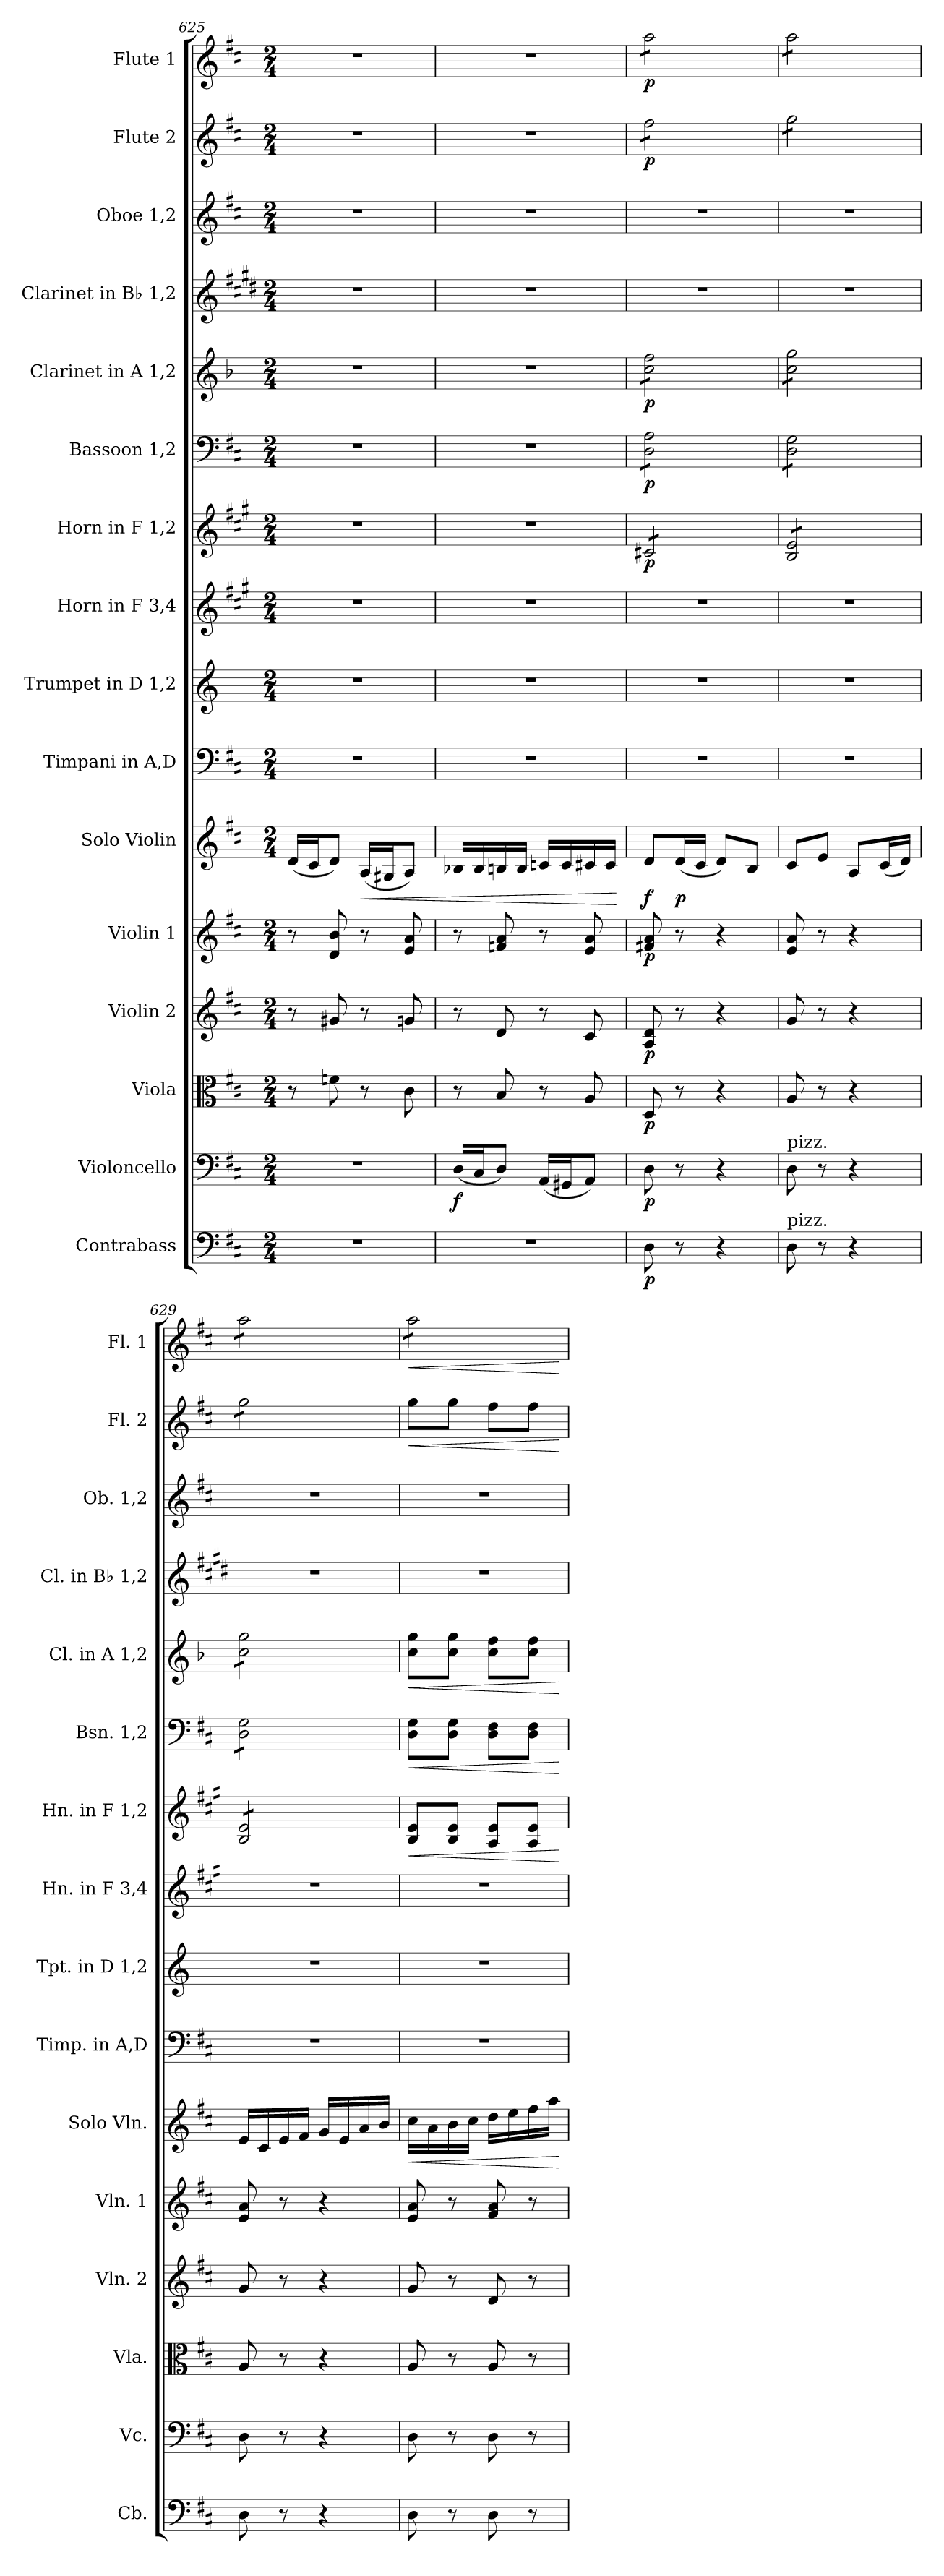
**kern	**dynam	**kern	**dynam	**kern	**dynam	**kern	**dynam	**kern	**dynam	**kern	**dynam	**kern	**kern	**kern	**kern	**dynam	**kern	**dynam	**kern	**dynam	**kern	**kern	**kern	**dynam	**kern	**dynam
*part16	*part16	*part15	*part15	*part14	*part14	*part13	*part13	*part12	*part12	*part11	*part11	*part10	*part9	*part8	*part7	*part7	*part6	*part6	*part5	*part5	*part4	*part3	*part2	*part2	*part1	*part1
*staff16	*staff16	*staff15	*staff15	*staff14	*staff14	*staff13	*staff13	*staff12	*staff12	*staff11	*staff11	*staff10	*staff9	*staff8	*staff7	*staff7	*staff6	*staff6	*staff5	*staff5	*staff4	*staff3	*staff2	*staff2	*staff1	*staff1
*I"Contrabass	*	*I"Violoncello	*	*I"Viola	*	*I"Violin 2	*	*I"Violin 1	*	*I"Solo Violin	*	*I"Timpani in A,D	*I"Trumpet in D 1,2	*I"Horn in F 3,4	*I"Horn in F 1,2	*	*I"Bassoon 1,2	*	*I"Clarinet in A 1,2	*	*I"Clarinet in B♭ 1,2	*I"Oboe 1,2	*I"Flute 2	*	*I"Flute 1	*
*I'Cb.	*	*I'Vc.	*	*I'Vla.	*	*I'Vln. 2	*	*I'Vln. 1	*	*I'Solo Vln.	*	*I'Timp. in A,D	*I'Tpt. in D 1,2	*I'Hn. in F 3,4	*I'Hn. in F 1,2	*	*I'Bsn. 1,2	*	*I'Cl. in A 1,2	*	*I'Cl. in B♭ 1,2	*I'Ob. 1,2	*I'Fl. 2	*	*I'Fl. 1	*
*clefF4	*	*clefF4	*	*clefC3	*	*clefG2	*	*clefG2	*	*clefG2	*	*clefF4	*clefG2	*clefG2	*clefG2	*	*clefF4	*	*clefG2	*	*clefG2	*clefG2	*clefG2	*	*clefG2	*
*ITrd7c12	*	*	*	*	*	*	*	*	*	*	*	*	*ITrd-1c-2	*ITrd4c7	*ITrd4c7	*	*	*	*ITrd2c3	*	*ITrd1c2	*	*	*	*	*
*k[f#c#]	*	*k[f#c#]	*	*k[f#c#]	*	*k[f#c#]	*	*k[f#c#]	*	*k[f#c#]	*	*k[f#c#]	*k[f#c#]	*k[f#c#]	*k[f#c#]	*	*k[f#c#]	*	*k[f#c#]	*	*k[f#c#]	*k[f#c#]	*k[f#c#]	*	*k[f#c#]	*
*M2/4	*	*M2/4	*	*M2/4	*	*M2/4	*	*M2/4	*	*M2/4	*	*M2/4	*M2/4	*M2/4	*M2/4	*	*M2/4	*	*M2/4	*	*M2/4	*M2/4	*M2/4	*	*M2/4	*
=625	=625	=625	=625	=625	=625	=625	=625	=625	=625	=625	=625	=625	=625	=625	=625	=625	=625	=625	=625	=625	=625	=625	=625	=625	=625	=625
2r	.	2r	.	8r	.	8r	.	8r	.	(<16d/LL	.	2r	2r	2r	2r	.	2r	.	2r	.	2r	2r	2r	.	2r	.
.	.	.	.	.	.	.	.	.	.	16c#/J	.	.	.	.	.	.	.	.	.	.	.	.	.	.	.	.
.	.	.	.	8fn\	.	8g#X/	.	8d/ 8b/	.	8d/J)	.	.	.	.	.	.	.	.	.	.	.	.	.	.	.	.
!	!	!	!	!	!	!	!	!	!	!	!LO:HP:b	!	!	!	!	!	!	!	!	!	!	!	!	!	!	!
.	.	.	.	8r	.	8r	.	8r	.	(<16A/LL	<	.	.	.	.	.	.	.	.	.	.	.	.	.	.	.
.	.	.	.	.	.	.	.	.	.	16G#X/J	.	.	.	.	.	.	.	.	.	.	.	.	.	.	.	.
.	.	.	.	8c#\	.	8gn/	.	8e/ 8a/	.	8A/J)	.	.	.	.	.	.	.	.	.	.	.	.	.	.	.	.
=626	=626	=626	=626	=626	=626	=626	=626	=626	=626	=626	=626	=626	=626	=626	=626	=626	=626	=626	=626	=626	=626	=626	=626	=626	=626	=626
!	!	!	!LO:DY:b	!	!	!	!	!	!	!	!	!	!	!	!	!	!	!	!	!	!	!	!	!	!	!
2r	.	(<16D/LL	f	8r	.	8r	.	8r	.	16B-X/LL	.	2r	2r	2r	2r	.	2r	.	2r	.	2r	2r	2r	.	2r	.
.	.	16C#/J	.	.	.	.	.	.	.	16B-/	.	.	.	.	.	.	.	.	.	.	.	.	.	.	.	.
.	.	8D/J)	.	8B/	.	8d/	.	8fn/ 8a/	.	16Bn/	.	.	.	.	.	.	.	.	.	.	.	.	.	.	.	.
.	.	.	.	.	.	.	.	.	.	16B/JJ	.	.	.	.	.	.	.	.	.	.	.	.	.	.	.	.
.	.	(<16AA/LL	.	8r	.	8r	.	8r	.	16cn/LL	.	.	.	.	.	.	.	.	.	.	.	.	.	.	.	.
.	.	16GG#X/J	.	.	.	.	.	.	.	16c/	.	.	.	.	.	.	.	.	.	.	.	.	.	.	.	.
.	.	8AA/J)	.	8A/	.	8c#/	.	8e/ 8a/	.	16c#X/	.	.	.	.	.	.	.	.	.	.	.	.	.	.	.	.
.	.	.	.	.	.	.	.	.	.	16c#/JJ	.	.	.	.	.	.	.	.	.	.	.	.	.	.	.	.
.	.	.	.	.	.	.	.	.	.	.	[	.	.	.	.	.	.	.	.	.	.	.	.	.	.	.
=627	=627	=627	=627	=627	=627	=627	=627	=627	=627	=627	=627	=627	=627	=627	=627	=627	=627	=627	=627	=627	=627	=627	=627	=627	=627	=627
!	!LO:DY:b	!	!LO:DY:b	!	!LO:DY:b	!	!LO:DY:b	!	!LO:DY:b	!	!LO:DY:b	!	!	!	!	!LO:DY:b	!	!LO:DY:b	!	!LO:DY:b	!	!	!	!LO:DY:b	!	!LO:DY:b
*	*	*	*	*	*	*	*	*	*	*	*	*	*	*	*tremolo	*	*	*	*	*	*	*	*	*	*	*
*	*	*	*	*	*	*	*	*	*	*	*	*	*	*	*	*	*tremolo	*	*	*	*	*	*	*	*	*
*	*	*	*	*	*	*	*	*	*	*	*	*	*	*	*	*	*	*	*tremolo	*	*	*	*	*	*	*
*	*	*	*	*	*	*	*	*	*	*	*	*	*	*	*	*	*	*	*	*	*	*	*tremolo	*	*	*
*	*	*	*	*	*	*	*	*	*	*	*	*	*	*	*	*	*	*	*	*	*	*	*	*	*tremolo	*
8DD\	p	8D\	p	8D/	p	8A/ 8d/	p	8f#X/ 8a/	p	8d/L	f	2r	2r	2r	8F#X/L	p	8D\ 8A\L	p	8a\ 8dd\L	p	2r	2r	8ff#\L	p	8aa\L	p
!	!	!	!	!	!	!	!	!	!	!	!LO:DY:b	!	!	!	!	!	!	!	!	!	!	!	!	!	!	!
8r	.	8r	.	8r	.	8r	.	8r	.	(<16d/L	p	.	.	.	8F#X/	.	8D\ 8A\	.	8a\ 8dd\	.	.	.	8ff#\	.	8aa\	.
.	.	.	.	.	.	.	.	.	.	16c#/JJ	.	.	.	.	.	.	.	.	.	.	.	.	.	.	.	.
4r	.	4r	.	4r	.	4r	.	4r	.	8d/L)	.	.	.	.	8F#X/	.	8D\ 8A\	.	8a\ 8dd\	.	.	.	8ff#\	.	8aa\	.
.	.	.	.	.	.	.	.	.	.	8B/J	.	.	.	.	8F#X/J	.	8D\ 8A\J	.	8a\ 8dd\J	.	.	.	8ff#\J	.	8aa\J	.
!!LO:PB:g=z
=628	=628	=628	=628	=628	=628	=628	=628	=628	=628	=628	=628	=628	=628	=628	=628	=628	=628	=628	=628	=628	=628	=628	=628	=628	=628	=628
!	!	!LO:TX:a:t=pizz.	!	!	!	!	!	!	!	!	!	!	!	!	!	!	!	!	!	!	!	!	!	!	!	!
!LO:TX:a:t=pizz.	!	!	!	!	!	!	!	!	!	!	!	!	!	!	!	!	!	!	!	!	!	!	!	!	!	!
8DD\	.	8D\	.	8A/	.	8g/	.	8e/ 8a/	.	8c#/L	.	2r	2r	2r	8E/ 8A/L	.	8D\ 8G\L	.	8a\ 8ee\L	.	2r	2r	8gg\L	.	8aa\L	.
8r	.	8r	.	8r	.	8r	.	8r	.	8e/J	.	.	.	.	8E/ 8A/	.	8D\ 8G\	.	8a\ 8ee\	.	.	.	8gg\	.	8aa\	.
4r	.	4r	.	4r	.	4r	.	4r	.	8A/L	.	.	.	.	8E/ 8A/	.	8D\ 8G\	.	8a\ 8ee\	.	.	.	8gg\	.	8aa\	.
.	.	.	.	.	.	.	.	.	.	(<16c#/L	.	.	.	.	8E/ 8A/J	.	8D\ 8G\J	.	8a\ 8ee\J	.	.	.	8gg\J	.	8aa\J	.
.	.	.	.	.	.	.	.	.	.	16d/JJ)	.	.	.	.	.	.	.	.	.	.	.	.	.	.	.	.
=629	=629	=629	=629	=629	=629	=629	=629	=629	=629	=629	=629	=629	=629	=629	=629	=629	=629	=629	=629	=629	=629	=629	=629	=629	=629	=629
8DD\	.	8D\	.	8A/	.	8g/	.	8e/ 8a/	.	16e/LL	.	2r	2r	2r	8E/ 8A/L	.	8D\ 8G\L	.	8a\ 8ee\L	.	2r	2r	8gg\L	.	8aa\L	.
.	.	.	.	.	.	.	.	.	.	16c#/	.	.	.	.	.	.	.	.	.	.	.	.	.	.	.	.
8r	.	8r	.	8r	.	8r	.	8r	.	16e/	.	.	.	.	8E/ 8A/	.	8D\ 8G\	.	8a\ 8ee\	.	.	.	8gg\	.	8aa\	.
.	.	.	.	.	.	.	.	.	.	16f#/JJ	.	.	.	.	.	.	.	.	.	.	.	.	.	.	.	.
4r	.	4r	.	4r	.	4r	.	4r	.	16g/LL	.	.	.	.	8E/ 8A/	.	8D\ 8G\	.	8a\ 8ee\	.	.	.	8gg\	.	8aa\	.
.	.	.	.	.	.	.	.	.	.	16e/	.	.	.	.	.	.	.	.	.	.	.	.	.	.	.	.
.	.	.	.	.	.	.	.	.	.	16a/	.	.	.	.	8E/ 8A/J	.	8D\ 8G\J	.	8a\ 8ee\J	.	.	.	8gg\J	.	8aa\J	.
*	*	*	*	*	*	*	*	*	*	*	*	*	*	*	*	*	*	*	*	*	*	*	*Xtremolo	*	*	*
*	*	*	*	*	*	*	*	*	*	*	*	*	*	*	*	*	*	*	*Xtremolo	*	*	*	*	*	*	*
*	*	*	*	*	*	*	*	*	*	*	*	*	*	*	*	*	*Xtremolo	*	*	*	*	*	*	*	*	*
*	*	*	*	*	*	*	*	*	*	*	*	*	*	*	*Xtremolo	*	*	*	*	*	*	*	*	*	*	*
.	.	.	.	.	.	.	.	.	.	16b/JJ	.	.	.	.	.	.	.	.	.	.	.	.	.	.	.	.
=630	=630	=630	=630	=630	=630	=630	=630	=630	=630	=630	=630	=630	=630	=630	=630	=630	=630	=630	=630	=630	=630	=630	=630	=630	=630	=630
!	!	!	!	!	!	!	!	!	!	!	!LO:HP:b	!	!	!	!	!LO:HP:b	!	!LO:HP:b	!	!LO:HP:b	!	!	!	!LO:HP:b	!	!LO:HP:b
8DD\	.	8D\	.	8A/	.	8g/	.	8e/ 8a/	.	16cc#\LL	<	2r	2r	2r	8E/ 8A/L	<	8D\ 8G\L	<	8a\ 8ee\L	<	2r	2r	8gg\L	<	8aa\L	<
.	.	.	.	.	.	.	.	.	.	16a\	.	.	.	.	.	.	.	.	.	.	.	.	.	.	.	.
8r	.	8r	.	8r	.	8r	.	8r	.	16b\	.	.	.	.	8E/ 8A/J	.	8D\ 8G\J	.	8a\ 8ee\J	.	.	.	8gg\J	.	8aa\	.
.	.	.	.	.	.	.	.	.	.	16cc#\JJ	.	.	.	.	.	.	.	.	.	.	.	.	.	.	.	.
8DD\	.	8D\	.	8A/	.	8d/	.	8f#/ 8a/	.	16dd\LL	.	.	.	.	8D/ 8A/L	.	8D\ 8F#\L	.	8a\ 8dd\L	.	.	.	8ff#\L	.	8aa\	.
.	.	.	.	.	.	.	.	.	.	16ee\	.	.	.	.	.	.	.	.	.	.	.	.	.	.	.	.
8r	.	8r	.	8r	.	8r	.	8r	.	16ff#\	.	.	.	.	8D/ 8A/J	.	8D\ 8F#\J	.	8a\ 8dd\J	.	.	.	8ff#\J	.	8aa\J	.
*	*	*	*	*	*	*	*	*	*	*	*	*	*	*	*	*	*	*	*	*	*	*	*	*	*Xtremolo	*
.	.	.	.	.	.	.	.	.	.	16aa\JJ	.	.	.	.	.	.	.	.	.	.	.	.	.	.	.	.
.	.	.	.	.	.	.	.	.	.	.	[	.	.	.	.	[	.	[	.	[	.	.	.	[	.	[
=	=	=	=	=	=	=	=	=	=	=	=	=	=	=	=	=	=	=	=	=	=	=	=	=	=	=
*-	*-	*-	*-	*-	*-	*-	*-	*-	*-	*-	*-	*-	*-	*-	*-	*-	*-	*-	*-	*-	*-	*-	*-	*-	*-	*-
